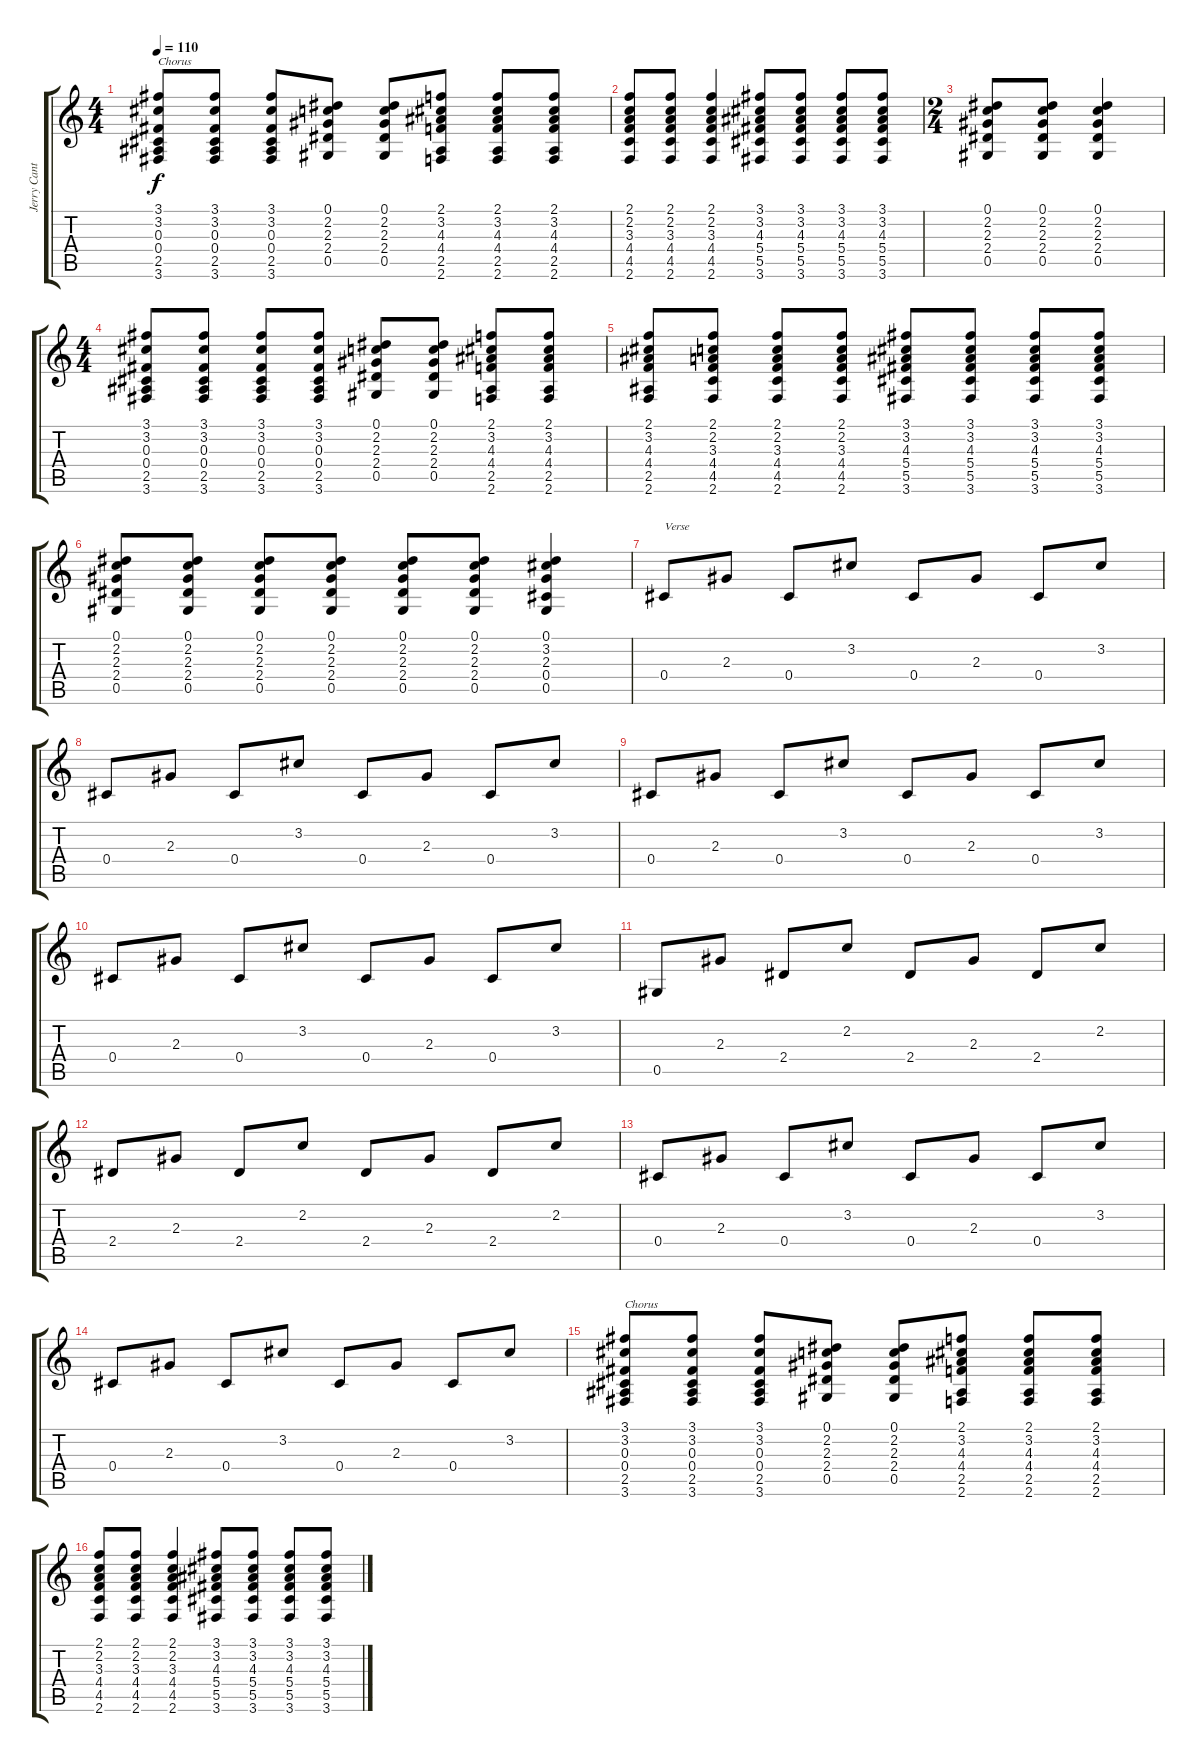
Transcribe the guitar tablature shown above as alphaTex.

\track ("Jerry Cantrell" "Jerry Cant") {instrument acousticguitarnylon}
\staff {score tabs}
\tuning (Eb4 Bb3 Gb3 Db3 Ab2 Eb2) {hide}
\ts (4 4)
\tempo 110
\clef g2
\ks c
(3.1 3.2 0.3 0.4 2.5 3.6).8{txt "Chorus" dy f} (3.1 3.2 0.3 0.4 2.5 3.6).8 (3.1 3.2 0.3 0.4 2.5 3.6).8 (0.1 2.2 2.3 2.4 0.5).8 (0.1 2.2 2.3 2.4 0.5).8 (2.1 3.2 4.3 4.4 2.5 2.6).8 (2.1 3.2 4.3 4.4 2.5 2.6).8 (2.1 3.2 4.3 4.4 2.5 2.6).8 |
(2.1 2.2 3.3 4.4 4.5 2.6).8 (2.1 2.2 3.3 4.4 4.5 2.6).8 (2.1 2.2 3.3 4.4 4.5 2.6).4 (3.1 3.2 4.3 5.4 5.5 3.6).8 (3.1 3.2 4.3 5.4 5.5 3.6).8 (3.1 3.2 4.3 5.4 5.5 3.6).8 (3.1 3.2 4.3 5.4 5.5 3.6).8 |
\ts (2 4)
(0.1 2.2 2.3 2.4 0.5).8 (0.1 2.2 2.3 2.4 0.5).8 (0.1 2.2 2.3 2.4 0.5).4 |
\ts (4 4)
(3.1 3.2 0.3 0.4 2.5 3.6).8 (3.1 3.2 0.3 0.4 2.5 3.6).8 (3.1 3.2 0.3 0.4 2.5 3.6).8 (3.1 3.2 0.3 0.4 2.5 3.6).8 (0.1 2.2 2.3 2.4 0.5).8 (0.1 2.2 2.3 2.4 0.5).8 (2.1 3.2 4.3 4.4 2.5 2.6).8 (2.1 3.2 4.3 4.4 2.5 2.6).8 |
(2.1 3.2 4.3 4.4 2.5 2.6).8 (2.1 2.2 3.3 4.4 4.5 2.6).8 (2.1 2.2 3.3 4.4 4.5 2.6).8 (2.1 2.2 3.3 4.4 4.5 2.6).8 (3.1 3.2 4.3 5.4 5.5 3.6).8 (3.1 3.2 4.3 5.4 5.5 3.6).8 (3.1 3.2 4.3 5.4 5.5 3.6).8 (3.1 3.2 4.3 5.4 5.5 3.6).8 |
(0.1 2.2 2.3 2.4 0.5).8 (0.1 2.2 2.3 2.4 0.5).8 (0.1 2.2 2.3 2.4 0.5).8 (0.1 2.2 2.3 2.4 0.5).8 (0.1 2.2 2.3 2.4 0.5).8 (0.1 2.2 2.3 2.4 0.5).8 (0.1 3.2 2.3 0.4 0.5).4 |
0.4.8{txt "Verse"} 2.3.8 0.4.8 3.2.8 0.4.8 2.3.8 0.4.8 3.2.8 |
0.4.8 2.3.8 0.4.8 3.2.8 0.4.8 2.3.8 0.4.8 3.2.8 |
0.4.8 2.3.8 0.4.8 3.2.8 0.4.8 2.3.8 0.4.8 3.2.8 |
0.4.8 2.3.8 0.4.8 3.2.8 0.4.8 2.3.8 0.4.8 3.2.8 |
0.5.8 2.3.8 2.4.8 2.2.8 2.4.8 2.3.8 2.4.8 2.2.8 |
2.4.8 2.3.8 2.4.8 2.2.8 2.4.8 2.3.8 2.4.8 2.2.8 |
0.4.8 2.3.8 0.4.8 3.2.8 0.4.8 2.3.8 0.4.8 3.2.8 |
0.4.8 2.3.8 0.4.8 3.2.8 0.4.8 2.3.8 0.4.8 3.2.8 |
(3.1 3.2 0.3 0.4 2.5 3.6).8{txt "Chorus"} (3.1 3.2 0.3 0.4 2.5 3.6).8 (3.1 3.2 0.3 0.4 2.5 3.6).8 (0.1 2.2 2.3 2.4 0.5).8 (0.1 2.2 2.3 2.4 0.5).8 (2.1 3.2 4.3 4.4 2.5 2.6).8 (2.1 3.2 4.3 4.4 2.5 2.6).8 (2.1 3.2 4.3 4.4 2.5 2.6).8 |
(2.1 2.2 3.3 4.4 4.5 2.6).8 (2.1 2.2 3.3 4.4 4.5 2.6).8 (2.1 2.2 3.3 4.4 4.5 2.6).4 (3.1 3.2 4.3 5.4 5.5 3.6).8 (3.1 3.2 4.3 5.4 5.5 3.6).8 (3.1 3.2 4.3 5.4 5.5 3.6).8 (3.1 3.2 4.3 5.4 5.5 3.6).8
